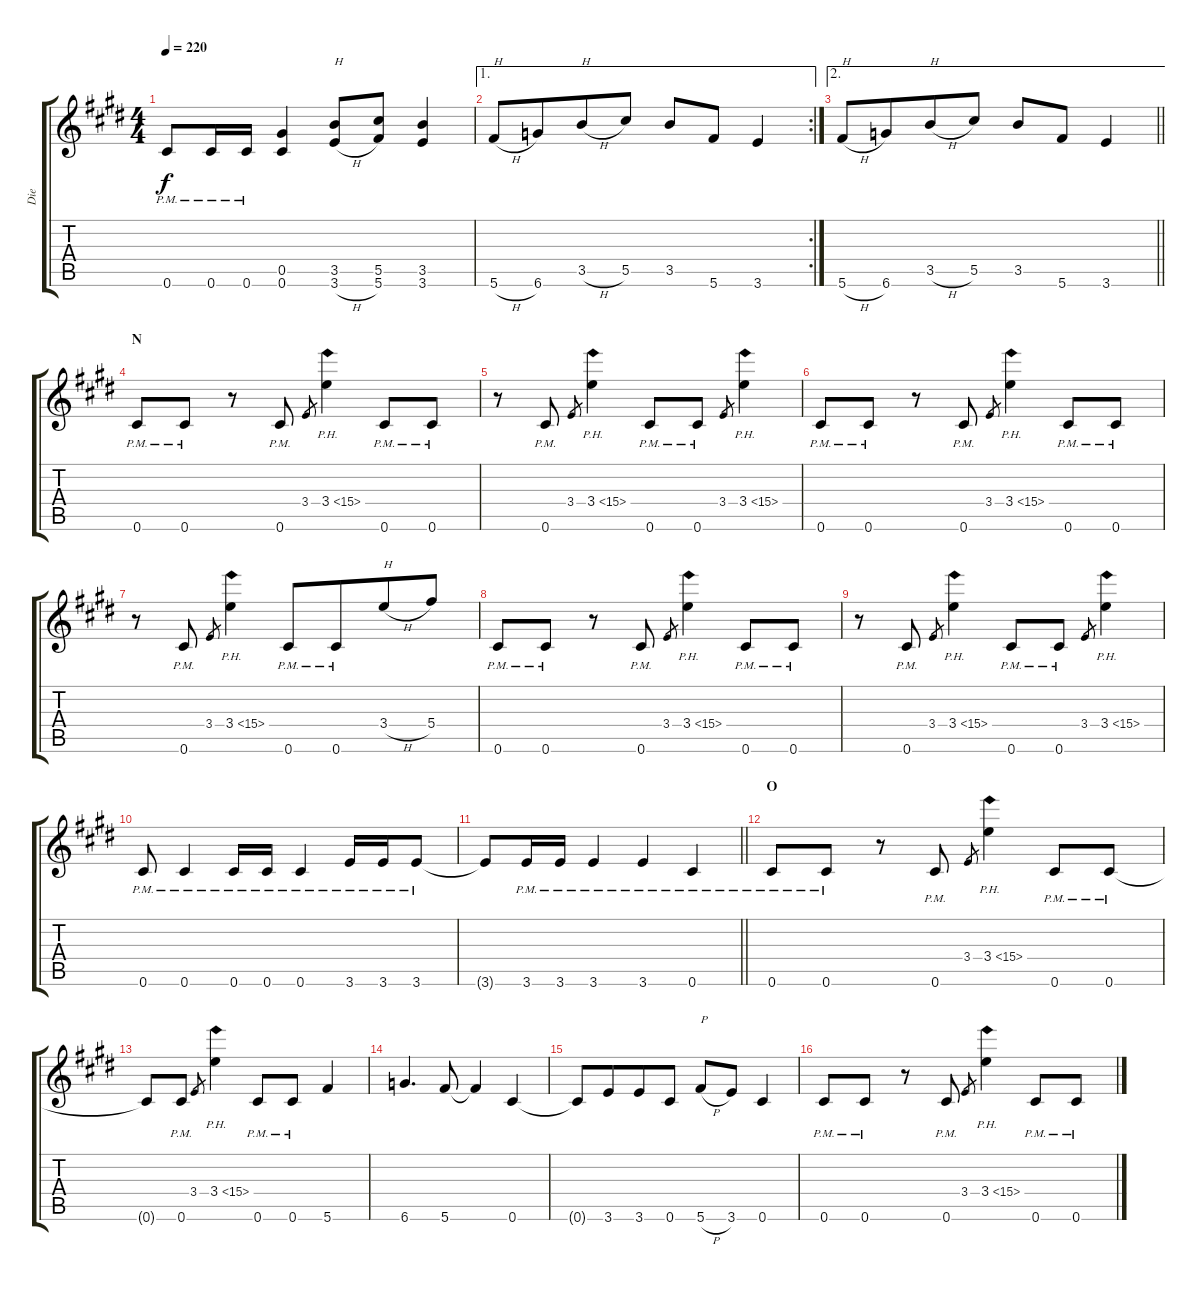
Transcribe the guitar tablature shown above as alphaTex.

\track ("Die" "Die") {instrument distortionguitar}
\staff {score tabs}
\tuning (Eb4 Bb3 Gb3 Db3 Ab2 Db2) {hide}
\ts (4 4)
\tempo 220
\clef g2
\ks c#minor
0.6{pm}.8{ot 8vb dy f} 0.6{pm}.16{ot 8vb} 0.6{pm}.16{ot 8vb} (0.5 0.6).4{ot 8vb} (3.5 3.6{h}).8{ot 8vb txt "H"} (5.5 5.6).8{ot 8vb} (3.5 3.6).4{ot 8vb} |
\ae 1
\rc 2
5.6{h}.8{ot 8vb txt "H"} 6.6.8{ot 8vb beam merge} 3.5{h}.8{ot 8vb txt "H"} 5.5.8{ot 8vb} 3.5.8{ot 8vb} 5.6.8{ot 8vb} 3.6.4{ot 8vb} |
\ae 2
\barLineRight lightlight
5.6{h}.8{ot 8vb txt "H"} 6.6.8{ot 8vb beam merge} 3.5{h}.8{ot 8vb txt "H"} 5.5.8{ot 8vb} 3.5.8{ot 8vb} 5.6.8{ot 8vb} 3.6.4{ot 8vb} |
\section ("" "N")
0.6{pm}.8{ot 8vb} 0.6{pm}.8{ot 8vb} r.8{ot 8vb} 0.6{pm}.8{ot 8vb} 3.4.8{gr} 3.4{ph 12}.4{ot 8vb} 0.6{pm}.8{ot 8vb} 0.6{pm}.8{ot 8vb} |
r.8{ot 8vb} 0.6{pm}.8{ot 8vb} 3.4.8{gr} 3.4{ph 12}.4{ot 8vb} 0.6{pm}.8{ot 8vb} 0.6{pm}.8{ot 8vb} 3.4.8{gr} 3.4{ph 12}.4{ot 8vb} |
0.6{pm}.8{ot 8vb} 0.6{pm}.8{ot 8vb} r.8{ot 8vb} 0.6{pm}.8{ot 8vb} 3.4.8{gr} 3.4{ph 12}.4{ot 8vb} 0.6{pm}.8{ot 8vb} 0.6{pm}.8{ot 8vb} |
r.8{ot 8vb} 0.6{pm}.8{ot 8vb} 3.4.8{gr} 3.4{ph 12}.4{ot 8vb} 0.6{pm}.8{ot 8vb} 0.6{pm}.8{ot 8vb beam merge} 3.4{h}.8{ot 8vb txt "H"} 5.4.8{ot 8vb} |
0.6{pm}.8{ot 8vb} 0.6{pm}.8{ot 8vb} r.8{ot 8vb} 0.6{pm}.8{ot 8vb} 3.4.8{gr} 3.4{ph 12}.4{ot 8vb} 0.6{pm}.8{ot 8vb} 0.6{pm}.8{ot 8vb} |
r.8{ot 8vb} 0.6{pm}.8{ot 8vb} 3.4.8{gr} 3.4{ph 12}.4{ot 8vb} 0.6{pm}.8{ot 8vb} 0.6{pm}.8{ot 8vb} 3.4.8{gr} 3.4{ph 12}.4{ot 8vb} |
0.6{pm}.8{ot 8vb} 0.6{pm}.4{ot 8vb} 0.6{pm}.16{ot 8vb} 0.6{pm}.16{ot 8vb} 0.6{pm}.4{ot 8vb} 3.6{pm}.16{ot 8vb} 3.6{pm}.16{ot 8vb} 3.6{pm}.8{ot 8vb} |
\barLineRight lightlight
3.6{t}.8{ot 8vb} 3.6{pm}.16{ot 8vb} 3.6{pm}.16{ot 8vb} 3.6{pm}.4{ot 8vb} 3.6{pm}.4{ot 8vb} 0.6{pm}.4{ot 8vb} |
\section ("" "O")
0.6{pm}.8{ot 8vb} 0.6{pm}.8{ot 8vb} r.8{ot 8vb} 0.6{pm}.8{ot 8vb} 3.4.8{gr} 3.4{ph 12}.4{ot 8vb} 0.6{pm}.8{ot 8vb} 0.6{pm}.8{ot 8vb} |
0.6{t}.8{ot 8vb} 0.6{pm}.8{ot 8vb} 3.4.8{gr} 3.4{ph 12}.4{ot 8vb} 0.6{pm}.8{ot 8vb} 0.6{pm}.8{ot 8vb} 5.6.4{ot 8vb} |
6.6.4{d ot 8vb} 5.6.8{ot 8vb} 5.6{t}.4{ot 8vb} 0.6.4{ot 8vb} |
0.6{t}.8{ot 8vb} 3.6.8{ot 8vb beam merge} 3.6.8{ot 8vb} 0.6.8{ot 8vb} 5.6{h}.8{ot 8vb txt "P"} 3.6.8{ot 8vb} 0.6.4{ot 8vb} |
0.6{pm}.8{ot 8vb} 0.6{pm}.8{ot 8vb} r.8{ot 8vb} 0.6{pm}.8{ot 8vb} 3.4.8{gr} 3.4{ph 12}.4{ot 8vb} 0.6{pm}.8{ot 8vb} 0.6{pm}.8{ot 8vb}
